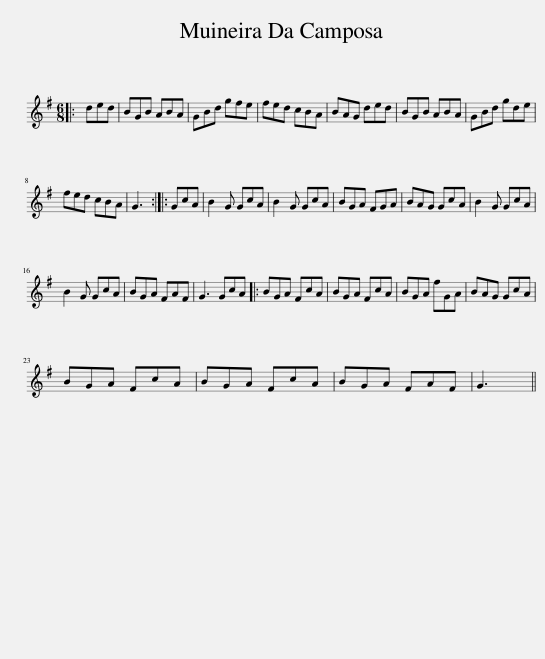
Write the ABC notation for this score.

X:1
L:1/8
M:6/8
I:linebreak $
K:G
V:1 treble
V:1
|: ded | BGB ABA | GBd gfe | fed cBA | BAG ded | %5
 BGB ABA | GBd gde |$ fed cBA | G3 :: GcA | %10
 B2 G GcA | B2 G GcA | BGA FGA | BAG GcA | B2 G GcA |$ %15
 B2 G GcA | BGA FAF | G3 GcA |: BGA FcA | BGA FcA | %20
 BGA fGA | BAG GcA |$ BGA FcA | BGA FcA | BGA FAF | %25
 G3 || %26
